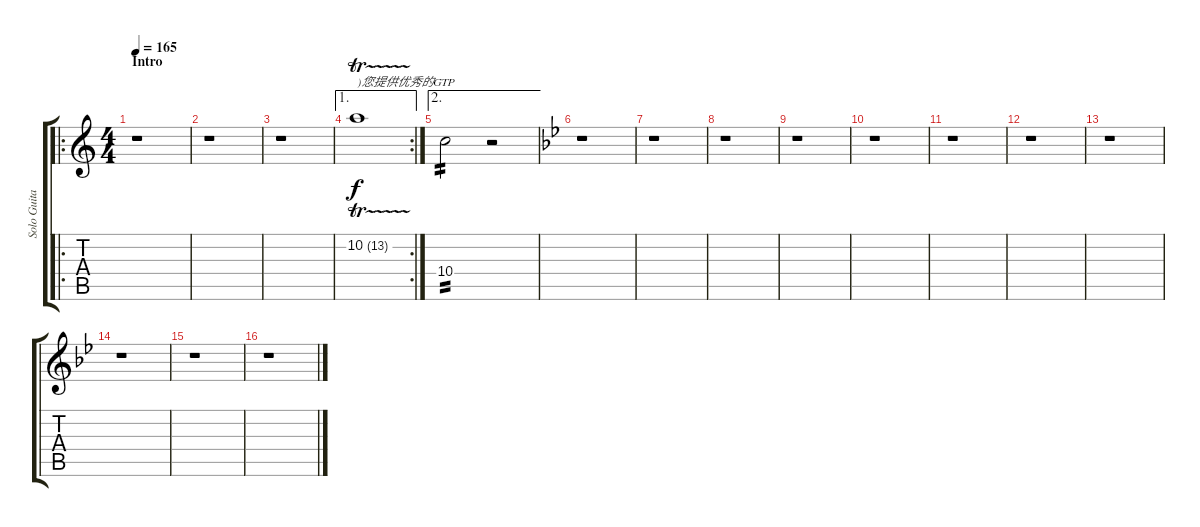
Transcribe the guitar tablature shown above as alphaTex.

\track ("Solo Guitar" "Solo Guita") {instrument distortionguitar}
\staff {score tabs}
\tuning (E4 B3 G3 D3 A2 E2) {hide}
\ro
\ts (4 4)
\section ("" "Intro")
\tempo 165
\clef g2
\ks c
r.1{dy f instrument distortionguitar} |
r.1 |
r.1 |
\ae 1
\rc 2
10.2{tr (13 16)}.1{txt ")您提供优秀的GTP"} |
\ae 2
10.4.2{tp 2} r.2 |
\ks bb
r.1 |
r.1 |
r.1 |
r.1 |
r.1 |
r.1 |
r.1 |
r.1 |
r.1 |
r.1 |
r.1
